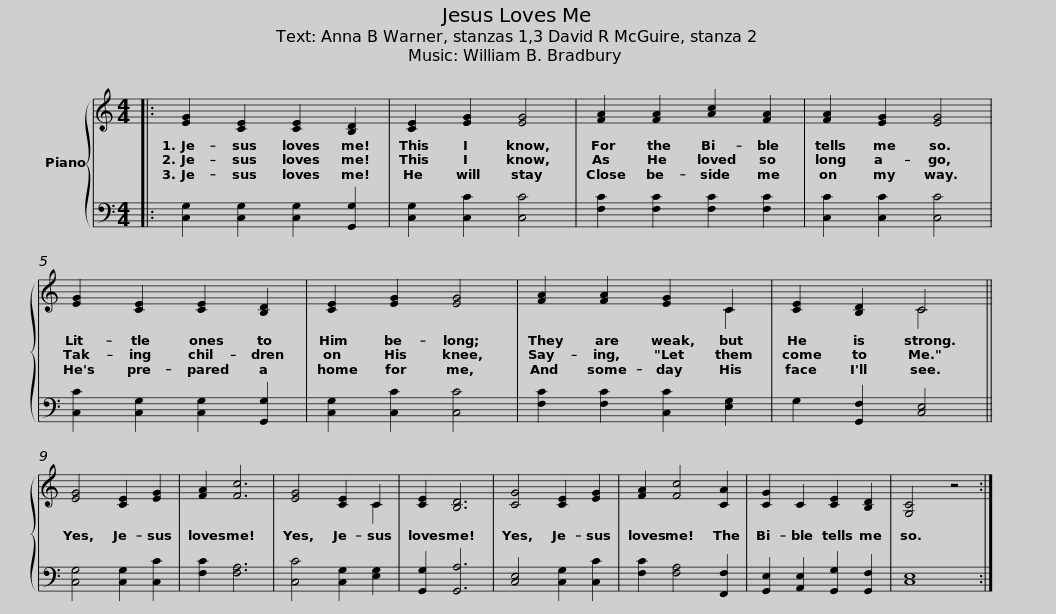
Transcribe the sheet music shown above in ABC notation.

X:1
%%score { ( 1 3 ) | 2 }
L:1/8
M:4/4
I:linebreak $
K:C
V:1 treble
V:3 treble
V:2 bass
V:1
|: [EG]2 [CE]2 [CE]2 [B,D]2 | [CE]2 [EG]2 [EG]4 | [FA]2 [FA]2 [Ac]2 [FA]2 | [FA]2 [EG]2 [EG]4 | [EG]2 [CE]2 [CE]2 [B,D]2 |$ %5
 [CE]2 [EG]2 [EG]4 | [FA]2 [FA]2 [EG]2 C2 | [CE]2 [B,D]2 C4 || [EG]4 [CE]2 [EG]2 | [FA]2 [Fc]6 | %10
 [EG]4 [CE]2 C2 |$ [CE]2 [B,D]6 | [CG]4 [CE]2 [EG]2 | [FA]2 [Fc]4 [CA]2 | [CG]2 C2 [CE]2 [B,D]2 | %15
 [G,C]4 z4 :| %16
V:2
|: [C,G,]2 [C,G,]2 [C,G,]2 [G,,G,]2 | [C,G,]2 [C,C]2 [C,C]4 | [F,C]2 [F,C]2 [F,C]2 [F,C]2 | [C,C]2 [C,C]2 [C,C]4 | [C,C]2 [C,G,]2 [C,G,]2 [G,,G,]2 |$ %5
 [C,G,]2 [C,C]2 [C,C]4 | [F,C]2 [F,C]2 [C,C]2 [E,G,]2 | G,2 [G,,F,]2 [C,E,]4 || [C,G,]4 [C,G,]2 [C,C]2 | [F,C]2 [F,A,]6 | %10
 [C,C]4 [C,G,]2 [E,G,]2 |$ [G,,G,]2 [G,,A,]6 | [C,E,]4 [C,G,]2 [C,C]2 | [F,C]2 [F,A,]4 [F,,F,]2 | [G,,E,]2 [A,,E,]2 [G,,G,]2 [G,,F,]2 | %15
 [C,E,]8 :| %16
V:3
|: x8 | x8 | x8 | x8 | x8 |$ %5
 x8 | x2 x2 x2 C2 | x2 x2 C4 || x8 | x8 | %10
 x4 x2 C2 |$ x8 | x8 | x8 | x8 | %15
 x8 :| %16
